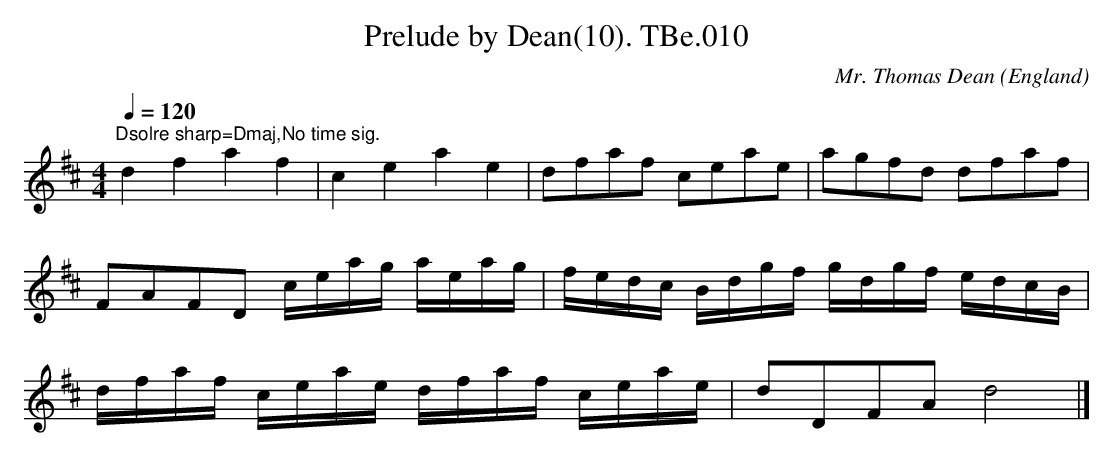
X:1
T:Prelude by Dean(10). TBe.010
C:Mr. Thomas Dean
L:1/16
M:4/4
O:England
Q:1/4=120
K:D major
"^Dsolre sharp=Dmaj,No time sig."\
d4f4a4f4 | c4e4a4e4 | d2f2a2f2 c2e2a2e2|\
a2g2f2d2 d2f2a2f2 |!
F2A2F2D2 ceag aeag | fedc Bdgf gdgf edcB |!
dfaf ceae dfaf ceae | d2D2F2A2 d8 |]
